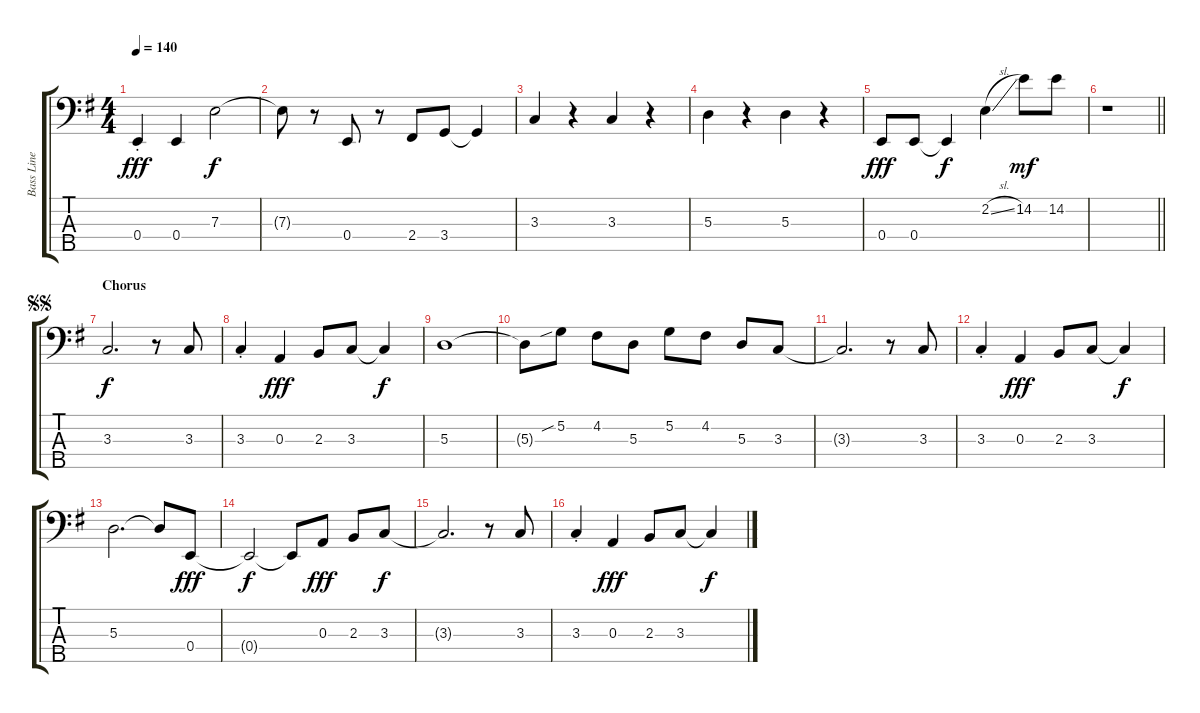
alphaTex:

\track ("Bass Line" "Bass Line") {instrument electricbassfinger}
\staff {score tabs}
\tuning (G2 D2 A1 E1 B0) {hide}
\ts (4 4)
\tempo 140
\clef f4
\ks eminor
0.4{st}.4{dy fff} 0.4.4 7.3.2{dy f} |
7.3{t}.8 r.8 0.4.8 r.8 2.4.8 3.4.8 3.4{t}.4 |
3.3.4 r.4 3.3.4 r.4 |
5.3.4 r.4 5.3.4 r.4 |
0.4.8{dy fff} 0.4.8 0.4{t}.4{dy f} 2.2{sl}.4 14.2.8{dy mf} 14.2.8 |
\barLineRight lightlight
r.1 |
\section ("" "Chorus")
\jump segnosegno
3.3.2{d dy f} r.8 3.3.8 |
3.3{st}.4 0.3.4{dy fff} 2.3.8 3.3.8 3.3{t}.4{dy f} |
5.3.1 |
5.3{t}.8 5.2{sib}.8 4.2.8 5.3.8 5.2.8 4.2.8 5.3.8 3.3.8 |
3.3{t}.2{d} r.8 3.3.8 |
3.3{st}.4 0.3.4{dy fff} 2.3.8 3.3.8 3.3{t}.4{dy f} |
5.3.2{d} 5.3{t}.8 0.4.8{dy fff} |
0.4{t}.2{dy f} 0.4{t}.8 0.3.8{dy fff} 2.3.8 3.3.8{dy f} |
3.3{t}.2{d} r.8 3.3.8 |
3.3{st}.4 0.3.4{dy fff} 2.3.8 3.3.8 3.3{t}.4{dy f}
